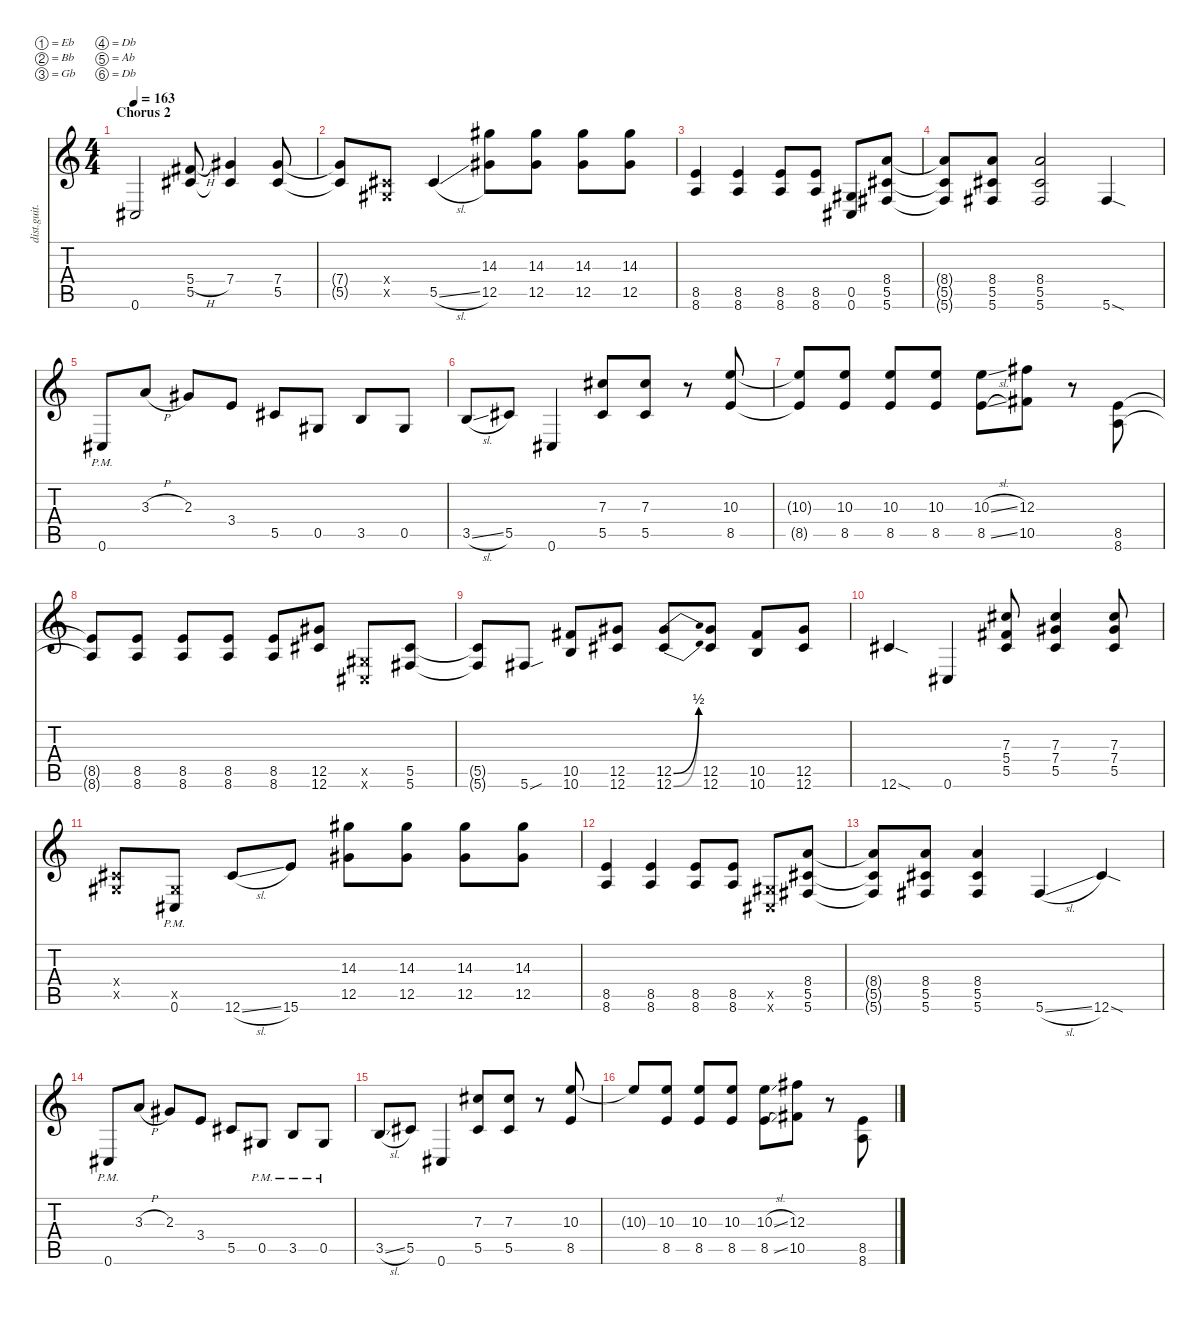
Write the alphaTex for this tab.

\defaultSystemsLayout 4
\hideDynamics
\bracketExtendMode nobrackets
\otherSystemsTrackNameOrientation horizontal
\track ("Rhythm Guitar L" "dist.guit.") {instrument distortionguitar}
\staff {score tabs}
\tuning (Eb4 Bb3 Gb3 Db3 Ab2 Db2)
\ts (4 4)
\beaming (8 2 2 2 2)
\section ("" "Chorus 2")
\tempo 163
\clef g2
\ks c
0.6{acc #}.2{dy f beam Up} (5.4{h acc #} 5.5{acc #}).8{beam Up} (7.4{acc #} 5.5{t acc #}).4{beam Up} (7.4{acc #} 5.5{acc #}).8{beam Up} |
(7.4{t acc #} 5.5{t acc #}).8{beam Up} (0.4{x acc #} 0.5{x acc #}).8{beam Up} 5.5{sl acc #}.4{beam Up} (14.3{acc #} 12.5{acc #}).8{beam Down} (14.3{acc #} 12.5{acc #}).8{beam Down} (14.3{acc #} 12.5{acc #}).8{beam Down} (14.3{acc #} 12.5{acc #}).8{beam Down} |
(8.5 8.6).4{beam Up} (8.5 8.6).4{beam Up} (8.5 8.6).8{beam Up} (8.5 8.6).8{beam Up} (0.5{acc #} 0.6{acc #}).8{beam Up} (8.4 5.5{acc #} 5.6{acc #}).8{beam Up} |
(8.4{t} 5.5{t acc #} 5.6{t acc #}).8{beam Up} (8.4 5.5{acc #} 5.6{acc #}).8{beam Up} (8.4 5.5{acc #} 5.6{acc #}).2{beam Up} 5.6{sod acc #}.4{beam Up} |
0.6{pm acc #}.8{beam Up} 3.3{h}.8{beam Up} 2.3{acc #}.8{beam Up} 3.4.8{beam Up} 5.5{acc #}.8{beam Up} 0.5{acc #}.8{beam Up} 3.5.8{beam Up} 0.5{acc #}.8{beam Up} |
3.5{sl}.8{beam Up} 5.5{acc #}.8{beam Up} 0.6{acc #}.4{beam Up} (7.3{acc #} 5.5{acc #}).8{beam Up} (7.3{acc #} 5.5{acc #}).8{beam Up} r.8{beam Up} (10.3 8.5).8{beam Up} |
(10.3{t} 8.5{t}).8{beam Up} (10.3 8.5).8{beam Up} (10.3 8.5).8{beam Up} (10.3 8.5).8{beam Up} (10.3{sl} 8.5{sl}).8{beam Down} (12.3{acc #} 10.5{acc #}).8{beam Down} r.8{beam Down} (8.5 8.6).8{beam Up} |
(8.5{t} 8.6{t}).8{beam Up} (8.5 8.6).8{beam Up} (8.5 8.6).8{beam Up} (8.5 8.6).8{beam Up} (8.5 8.6).8{beam Up} (12.5{acc #} 12.6{acc #}).8{beam Up} (0.5{x acc #} 0.6{x acc #}).8{beam Up} (5.5{acc #} 5.6{acc #}).8{beam Up} |
(5.5{t acc #} 5.6{t acc #}).8{beam Up} 5.6{sou acc #}.8{beam Up} (10.5{acc #} 10.6).8{beam Up} (12.5{acc #} 12.6{acc #}).8{beam Up} (12.5{be (bend 0 0 25.0000008 2) acc #} 12.6{be (bend 0 0 25.0000008 2) acc #}).8{beam Up} (12.5{acc #} 12.6{acc #}).8{beam Up} (10.5{acc #} 10.6).8{beam Up} (12.5{acc #} 12.6{acc #}).8{beam Up} |
\section ("" "")
12.6{sod acc #}.4{beam Up} 0.6{acc #}.4{beam Up} (7.3{acc #} 5.4{acc #} 5.5{acc #}).8{beam Up} (7.3{acc #} 7.4{acc #} 5.5{acc #}).4{beam Up} (7.3{acc #} 7.4{acc #} 5.5{acc #}).8{beam Up} |
(0.4{x acc #} 0.5{x acc #}).8{beam Up} (0.5{x acc #} 0.6{pm acc #}).8{beam Up} 12.6{sl acc #}.8{beam Up} 15.6.8{beam Up} (14.3{acc #} 12.5{acc #}).8{beam Down} (14.3{acc #} 12.5{acc #}).8{beam Down} (14.3{acc #} 12.5{acc #}).8{beam Down} (14.3{acc #} 12.5{acc #}).8{beam Down} |
(8.5 8.6).4{beam Up} (8.5 8.6).4{beam Up} (8.5 8.6).8{beam Up} (8.5 8.6).8{beam Up} (0.5{x acc #} 0.6{x acc #}).8{beam Up} (8.4 5.5{acc #} 5.6{acc #}).8{beam Up} |
(8.4{t} 5.5{t acc #} 5.6{t acc #}).8{beam Up} (8.4 5.5{acc #} 5.6{acc #}).8{beam Up} (8.4 5.5{acc #} 5.6{acc #}).4{beam Up} 5.6{sl acc #}.4{beam Up} 12.6{sod acc #}.4{beam Up} |
0.6{pm acc #}.8{beam Up} 3.3{h}.8{beam Up} 2.3{acc #}.8{beam Up} 3.4.8{beam Up} 5.5{acc #}.8{beam Up} 0.5{pm acc #}.8{beam Up} 3.5{pm}.8{beam Up} 0.5{pm acc #}.8{beam Up} |
3.5{sl}.8{beam Up} 5.5{acc #}.8{beam Up} 0.6{acc #}.4{beam Up} (7.3{acc #} 5.5{acc #}).8{beam Up} (7.3{acc #} 5.5{acc #}).8{beam Up} r.8{beam Up} (10.3 8.5).8{beam Up} |
10.3{t}.8{beam Up} (10.3 8.5).8{beam Up} (10.3 8.5).8{beam Up} (10.3 8.5).8{beam Up} (10.3{sl} 8.5{sl}).8{beam Down} (12.3{acc #} 10.5{acc #}).8{beam Down} r.8{beam Down} (8.5 8.6).8{beam Up}
